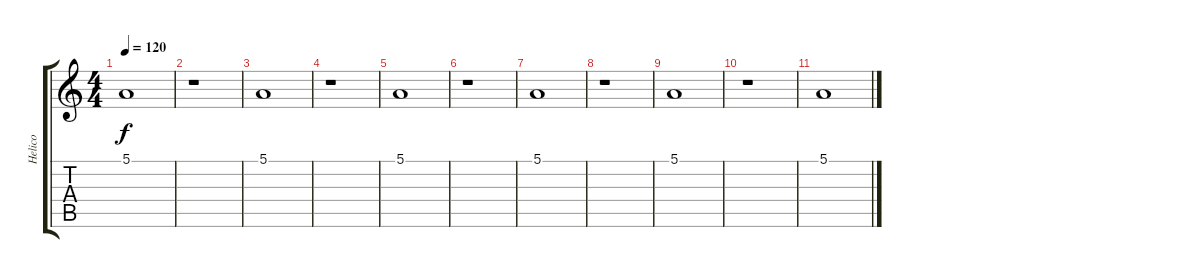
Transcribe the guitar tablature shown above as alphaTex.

\track ("Helico" "Helico") {instrument helicopter}
\staff {score tabs}
\tuning (E4 B3 G3 D3 A2 E2) {hide}
\ts (4 4)
\tempo 120
\clef g2
\ks c
5.1.1{dy f} |
r.1 |
5.1.1 |
r.1 |
5.1.1 |
r.1 |
5.1.1 |
r.1 |
5.1.1 |
r.1 |
5.1.1
